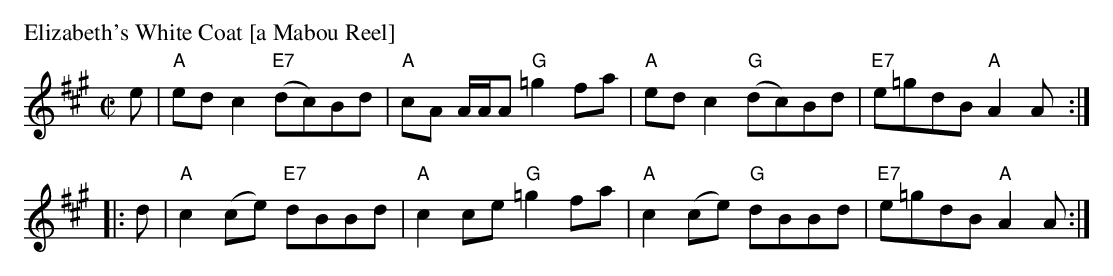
X:1
P: Elizabeth's White Coat [a Mabou Reel]
M: C|
L: 1/8
K: A
e |\
"A"edc2 "E7"(dc)Bd | "A"cA A/A/A "G"=g2fa |\
"A"edc2 "G"(dc)Bd | "E7"e=gdB "A"A2A :|
|: d |\
"A"c2(ce) "E7"dBBd | "A"c2ce "G"=g2fa |\
"A"c2(ce) "G"dBBd | "E7"e=gdB "A"A2A :|
